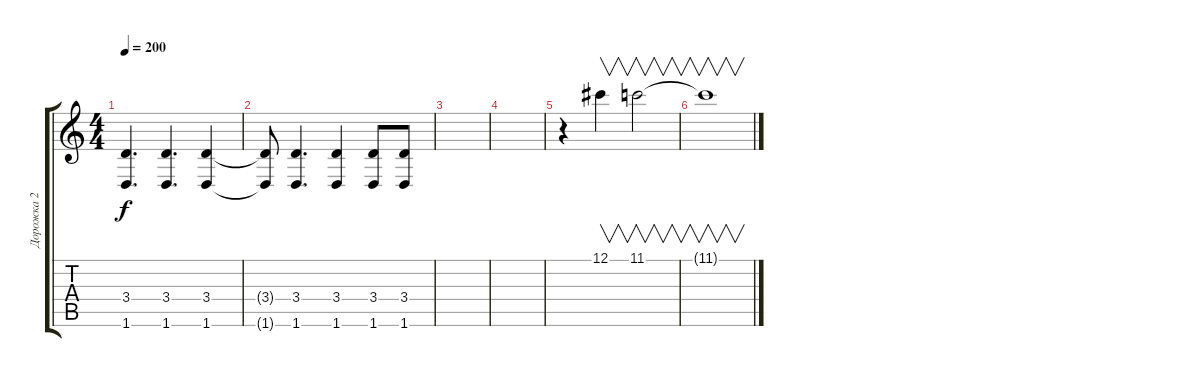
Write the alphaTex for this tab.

\track ("Дорожка 2" "Дорожка 2") {instrument distortionguitar}
\staff {score tabs}
\tuning (Db4 Ab3 E3 B2 Gb2 Db2) {hide}
\ts (4 4)
\tempo 200
\clef g2
\ks c
(3.4 1.6).4{d dy f} (3.4 1.6).4{d} (3.4 1.6).4 |
(3.4{t} 1.6{t}).8 (3.4 1.6).4{d} (3.4 1.6).4 (3.4 1.6).8 (3.4 1.6).8 |
|
|
r.4 12.1.4{v} 11.1.2{v} |
11.1{t}.1{v}
